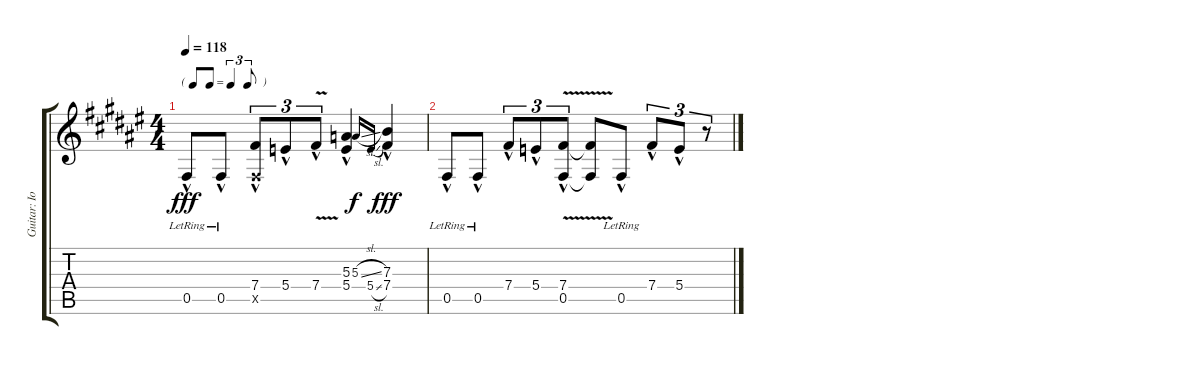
\track ("Guitar: Iommi" "Guitar: Io") {instrument distortionguitar}
\staff {score tabs}
\tuning (Db4 Ab3 E3 B2 Gb2 Db2) {hide}
\ts (4 4)
\tf triplet8th
\tempo 118
\clef g2
\ks f#
0.5{hac lr}.8{dy fff} 0.5{hac lr}.8 (7.4{hac} 0.5{hac x}).8{tu (3 2)} 5.4{hac}.8{tu (3 2)} 7.4{v hac}.8{tu (3 2)} (5.3{hac} 5.4{hac}).4 5.3{sl}.16{gr onbeat dy f} 5.4{sl}.16{gr onbeat} (7.3{hac} 7.4{hac}).4{dy fff} |
0.5{hac lr}.8 0.5{hac lr}.8 7.4{hac}.8{tu (3 2)} 5.4{hac}.8{tu (3 2)} (7.4{v hac} 0.5{hac}).8{tu (3 2)} (7.4{t} 0.5{t}).8 0.5{hac lr}.8 7.4{hac}.8{tu (3 2)} 5.4{hac}.8{tu (3 2)} r.8{tu (3 2)}
